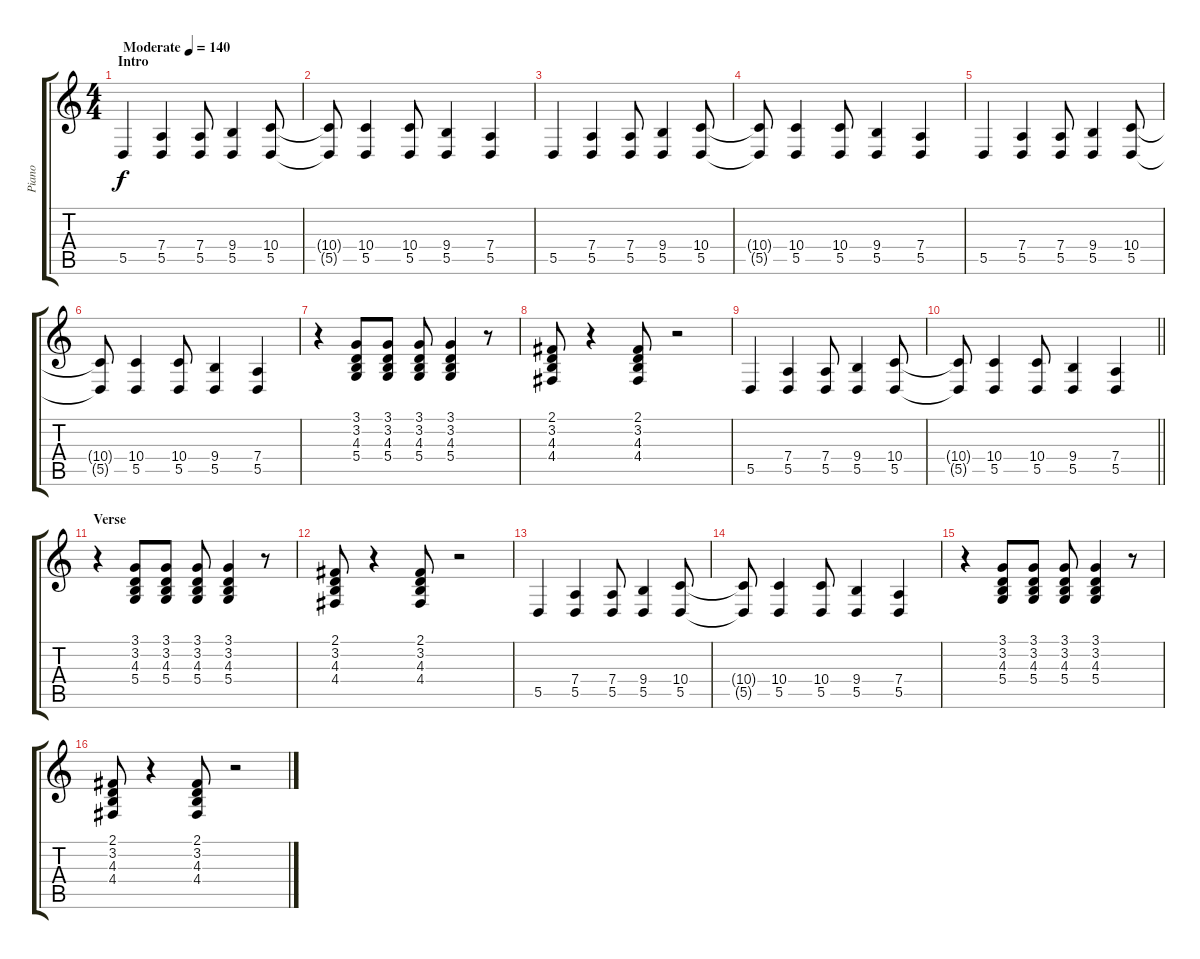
\track ("Piano" "Piano") {instrument acousticgrandpiano}
\staff {score tabs}
\tuning (E4 B3 G3 D3 A2 E2) {hide}
\ts (4 4)
\section ("" "Intro")
\tempo (140 "Moderate")
\clef g2
\ks c
5.5.4{dy f instrument acousticgrandpiano} (7.4 5.5).4 (7.4 5.5).8 (9.4 5.5).4 (10.4 5.5).8 |
(10.4{t} 5.5{t}).8 (10.4 5.5).4 (10.4 5.5).8 (9.4 5.5).4 (7.4 5.5).4 |
5.5.4 (7.4 5.5).4 (7.4 5.5).8 (9.4 5.5).4 (10.4 5.5).8 |
(10.4{t} 5.5{t}).8 (10.4 5.5).4 (10.4 5.5).8 (9.4 5.5).4 (7.4 5.5).4 |
5.5.4 (7.4 5.5).4 (7.4 5.5).8 (9.4 5.5).4 (10.4 5.5).8 |
(10.4{t} 5.5{t}).8 (10.4 5.5).4 (10.4 5.5).8 (9.4 5.5).4 (7.4 5.5).4 |
r.4 (3.1 3.2 4.3 5.4).8 (3.1 3.2 4.3 5.4).8 (3.1 3.2 4.3 5.4).8 (3.1 3.2 4.3 5.4).4 r.8 |
(2.1 3.2 4.3 4.4).8 r.4 (2.1 3.2 4.3 4.4).8 r.2 |
5.5.4 (7.4 5.5).4 (7.4 5.5).8 (9.4 5.5).4 (10.4 5.5).8 |
\barLineRight lightlight
(10.4{t} 5.5{t}).8 (10.4 5.5).4 (10.4 5.5).8 (9.4 5.5).4 (7.4 5.5).4 |
\section ("" "Verse")
r.4 (3.1 3.2 4.3 5.4).8 (3.1 3.2 4.3 5.4).8 (3.1 3.2 4.3 5.4).8 (3.1 3.2 4.3 5.4).4 r.8 |
(2.1 3.2 4.3 4.4).8 r.4 (2.1 3.2 4.3 4.4).8 r.2 |
5.5.4 (7.4 5.5).4 (7.4 5.5).8 (9.4 5.5).4 (10.4 5.5).8 |
(10.4{t} 5.5{t}).8 (10.4 5.5).4 (10.4 5.5).8 (9.4 5.5).4 (7.4 5.5).4 |
r.4 (3.1 3.2 4.3 5.4).8 (3.1 3.2 4.3 5.4).8 (3.1 3.2 4.3 5.4).8 (3.1 3.2 4.3 5.4).4 r.8 |
(2.1 3.2 4.3 4.4).8 r.4 (2.1 3.2 4.3 4.4).8 r.2
